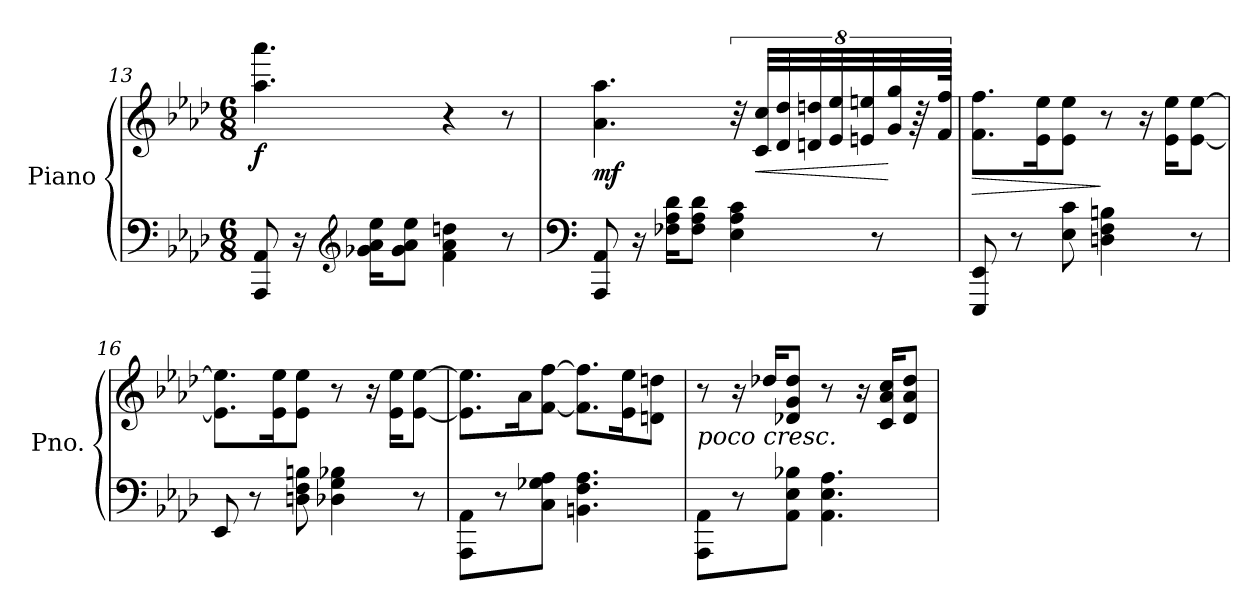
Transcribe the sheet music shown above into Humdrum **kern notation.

**kern	**kern	**dynam
*part1	*part1	*part1
*staff2	*staff1	*staff1/2
*I"Piano	*	*
*I'Pno.	*	*
*clefF4	*clefG2	*
*k[b-e-a-d-]	*k[b-e-a-d-]	*
*M6/8	*M6/8	*
=13	=13	=13
!	!	!LO:DY:b
8AAA-/ 8AA-/	4.aa-\ 4.aaa-\	f
16r	.	.
*clefG2	*	*
16g-X\ 16a-\ 16ee-\KL	.	.
8g-\ 8a-\ 8ee-\J	.	.
4f\ 4a-\ 4ddn\	4r	.
8r	8r	.
=14	=14	=14
*clefF4	*	*
!	!	!LO:DY:b
8AAA-/ 8AA-/	4.a-\ 4.aa-\	mf
16r	.	.
16F-X\ 16A-\ 16d-\KL	.	.
8F-\ 8A-\ 8d-\J	.	.
4E-\ 4A-\ 4c\	64%3r	.
!	!	!LO:HP:b
.	64%3c/ 64%3cc/LL	<
.	64%3d-/ 64%3dd-/	.
.	64%3dn/ 64%3ddn/	.
.	64%3e-/ 64%3ee-/	.
.	64%3en/ 64%3een/	.
8r	.	.
.	64%3g/ 64%3gg/	[
.	128%3r	.
.	128%3f/ 128%3ff/JJk	.
=15	=15	=15
!	!	!LO:HP:b
8EEE-/ 8EE-/	8.f\ 8.ff\L	>
8r	.	.
.	16e-\ 16ee-\K	.
8E-\ 8c\	8e-\ 8ee-\J	.
4Dn\ 4F\ 4Bn\	8r	]
.	16r	.
.	16e-\ 16ee-\KL	.
8r	[8e-\ [8ee-\J	.
=16	=16	=16
8EE-/	8.e-\] 8.ee-\]L	.
8r	.	.
.	16e-\ 16ee-\K	.
8Dn\ 8F\ 8Bn\	8e-\ 8ee-\J	.
4D-X\ 4G\ 4B-X\	8r	.
.	16r	.
.	16e-\ 16ee-\KL	.
8r	[8e-\ [8ee-\J	.
!!LO:LB:g=z
=17	=17	=17
8AAA-\ 8AA-\L	8.e-\] 8.ee-\]L	.
8r	.	.
.	16a-\K	.
8C\ 8G-X\ 8A-\J	[8f\ [8ff\J	.
4.BBn\ 4.F\ 4.A-\	8.f\] 8.ff\]L	.
.	16e-\ 16ee-\K	.
.	8dn\ 8ddn\J	.
=18	=18	=18
!LO:TX:a:i:t=poco cresc.	!	!
8AAA-\ 8AA-\L	8r	.
8r	16r	.
.	16dd-X/KL	.
8AA-\ 8E-\ 8B-X\J	8d-X/ 8g/ 8dd-/J	.
4.AA-\ 4.E-\ 4.A-\	8r	.
.	16r	.
.	16c/ 16a-/ 16cc/KL	.
.	8d-/ 8a-/ 8dd-/J	.
=	=	=
*-	*-	*-
